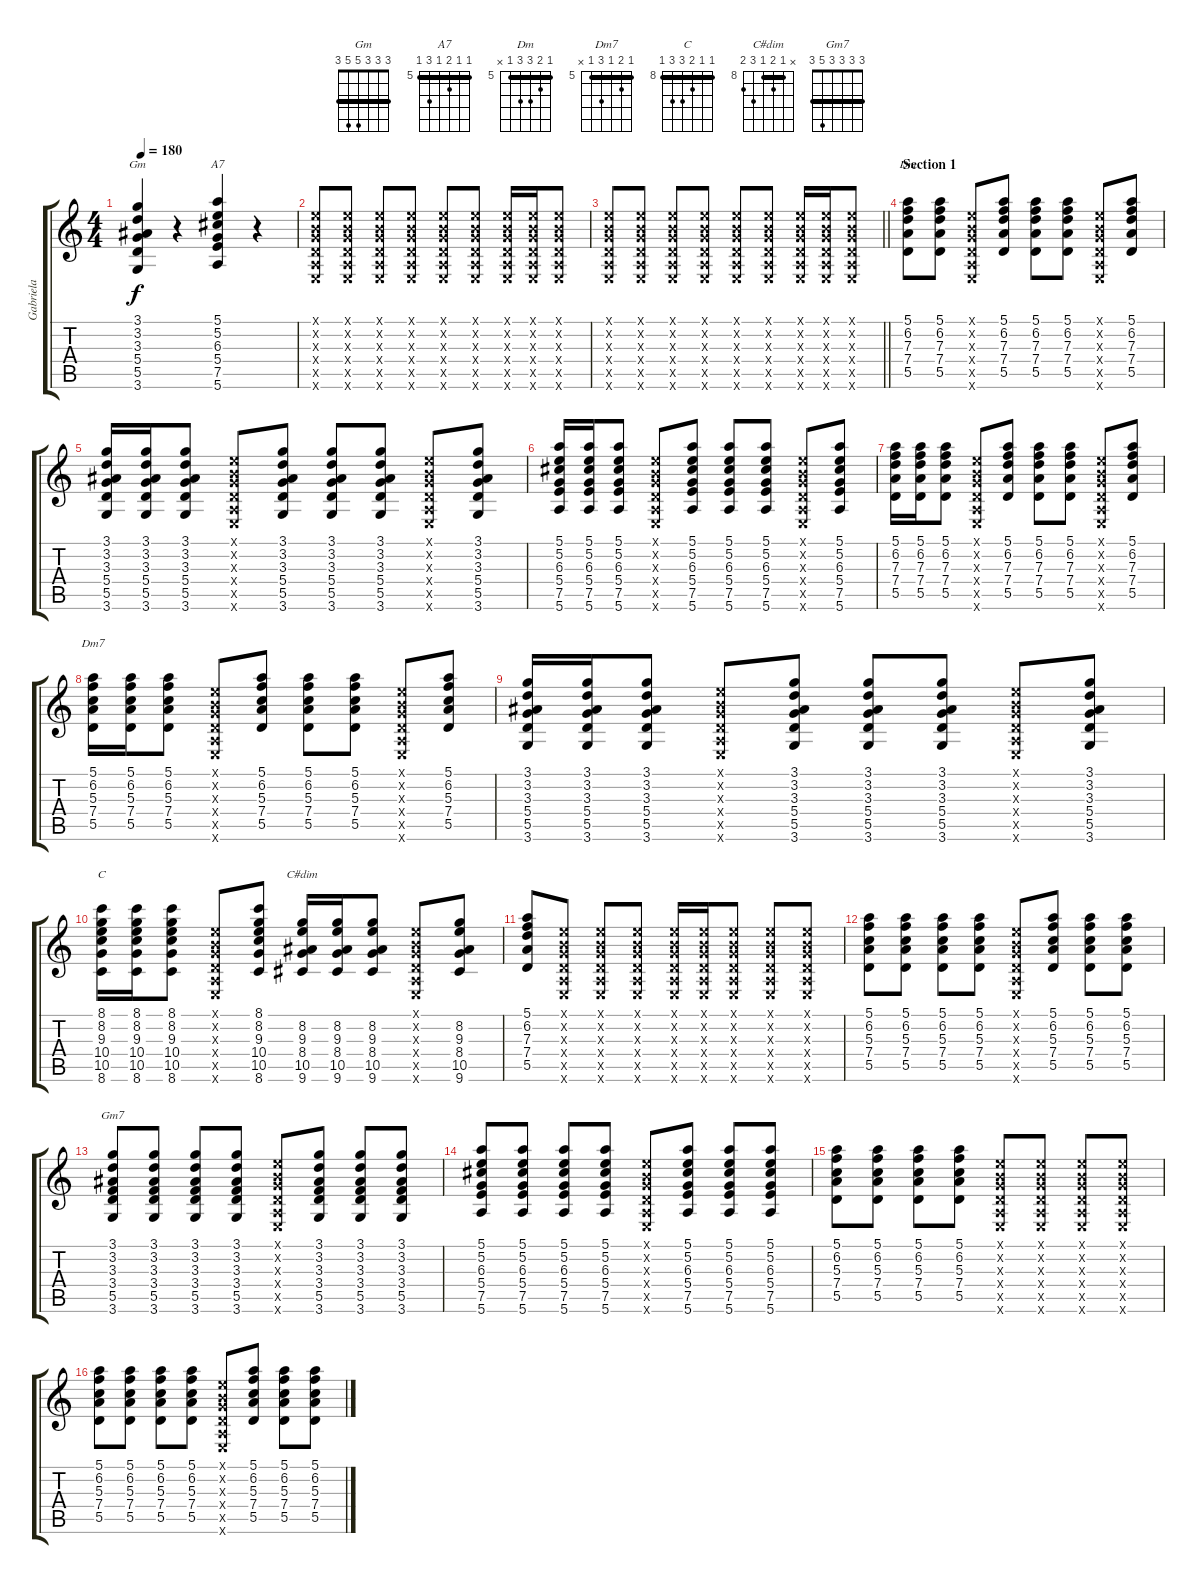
\track ("Gabriela" "Gabriela") {instrument acousticguitarnylon}
\staff {score tabs}
\tuning (E4 B3 G3 D3 A2 E2) {hide}
\chord ("Gm" 3 3 3 5 5 3) {barre 3}
\chord ("A7" 5 5 6 5 7 5) {firstfret 5 barre 5}
\chord ("Dm" 5 6 7 7 5 x) {firstfret 5 barre 5}
\chord ("Dm7" 5 6 5 7 5 x) {firstfret 5 barre 5}
\chord ("C" 8 8 9 10 10 8) {firstfret 8 barre 8}
\chord ("C#dim" x 8 9 8 10 9) {firstfret 8 barre 8}
\chord ("Gm7" 3 3 3 3 5 3) {barre 3}
\ts (4 4)
\tempo 180
\clef g2
\ks c
(3.1 3.2 3.3 5.4 5.5 3.6).4{ch "Gm" dy f} r.4 (5.1 5.2 6.3 5.4 7.5 5.6).4{ch "A7"} r.4 |
(0.1{x} 0.2{x} 0.3{x} 0.4{x} 0.5{x} 0.6{x}).8 (0.1{x} 0.2{x} 0.3{x} 0.4{x} 0.5{x} 0.6{x}).8 (0.1{x} 0.2{x} 0.3{x} 0.4{x} 0.5{x} 0.6{x}).8 (0.1{x} 0.2{x} 0.3{x} 0.4{x} 0.5{x} 0.6{x}).8 (0.1{x} 0.2{x} 0.3{x} 0.4{x} 0.5{x} 0.6{x}).8 (0.1{x} 0.2{x} 0.3{x} 0.4{x} 0.5{x} 0.6{x}).8 (0.1{x} 0.2{x} 0.3{x} 0.4{x} 0.5{x} 0.6{x}).16 (0.1{x} 0.2{x} 0.3{x} 0.4{x} 0.5{x} 0.6{x}).16 (0.1{x} 0.2{x} 0.3{x} 0.4{x} 0.5{x} 0.6{x}).8 |
\barLineRight lightlight
(0.1{x} 0.2{x} 0.3{x} 0.4{x} 0.5{x} 0.6{x}).8 (0.1{x} 0.2{x} 0.3{x} 0.4{x} 0.5{x} 0.6{x}).8 (0.1{x} 0.2{x} 0.3{x} 0.4{x} 0.5{x} 0.6{x}).8 (0.1{x} 0.2{x} 0.3{x} 0.4{x} 0.5{x} 0.6{x}).8 (0.1{x} 0.2{x} 0.3{x} 0.4{x} 0.5{x} 0.6{x}).8 (0.1{x} 0.2{x} 0.3{x} 0.4{x} 0.5{x} 0.6{x}).8 (0.1{x} 0.2{x} 0.3{x} 0.4{x} 0.5{x} 0.6{x}).16 (0.1{x} 0.2{x} 0.3{x} 0.4{x} 0.5{x} 0.6{x}).16 (0.1{x} 0.2{x} 0.3{x} 0.4{x} 0.5{x} 0.6{x}).8 |
\section ("" "Section 1")
(5.1 6.2 7.3 7.4 5.5).8{ch "Dm"} (5.1 6.2 7.3 7.4 5.5).8 (0.1{x} 0.2{x} 0.3{x} 0.4{x} 0.5{x} 0.6{x}).8 (5.1 6.2 7.3 7.4 5.5).8 (5.1 6.2 7.3 7.4 5.5).8 (5.1 6.2 7.3 7.4 5.5).8 (0.1{x} 0.2{x} 0.3{x} 0.4{x} 0.5{x} 0.6{x}).8 (5.1 6.2 7.3 7.4 5.5).8 |
(3.1 3.2 3.3 5.4 5.5 3.6).16 (3.1 3.2 3.3 5.4 5.5 3.6).16 (3.1 3.2 3.3 5.4 5.5 3.6).8 (0.1{x} 0.2{x} 0.3{x} 0.4{x} 0.5{x} 0.6{x}).8 (3.1 3.2 3.3 5.4 5.5 3.6).8 (3.1 3.2 3.3 5.4 5.5 3.6).8 (3.1 3.2 3.3 5.4 5.5 3.6).8 (0.1{x} 0.2{x} 0.3{x} 0.4{x} 0.5{x} 0.6{x}).8 (3.1 3.2 3.3 5.4 5.5 3.6).8 |
(5.1 5.2 6.3 5.4 7.5 5.6).16 (5.1 5.2 6.3 5.4 7.5 5.6).16 (5.1 5.2 6.3 5.4 7.5 5.6).8 (0.1{x} 0.2{x} 0.3{x} 0.4{x} 0.5{x} 0.6{x}).8 (5.1 5.2 6.3 5.4 7.5 5.6).8 (5.1 5.2 6.3 5.4 7.5 5.6).8 (5.1 5.2 6.3 5.4 7.5 5.6).8 (0.1{x} 0.2{x} 0.3{x} 0.4{x} 0.5{x} 0.6{x}).8 (5.1 5.2 6.3 5.4 7.5 5.6).8 |
(5.1 6.2 7.3 7.4 5.5).16 (5.1 6.2 7.3 7.4 5.5).16 (5.1 6.2 7.3 7.4 5.5).8 (0.1{x} 0.2{x} 0.3{x} 0.4{x} 0.5{x} 0.6{x}).8 (5.1 6.2 7.3 7.4 5.5).8 (5.1 6.2 7.3 7.4 5.5).8 (5.1 6.2 7.3 7.4 5.5).8 (0.1{x} 0.2{x} 0.3{x} 0.4{x} 0.5{x} 0.6{x}).8 (5.1 6.2 7.3 7.4 5.5).8 |
(5.1 6.2 5.3 7.4 5.5).16{ch "Dm7"} (5.1 6.2 5.3 7.4 5.5).16 (5.1 6.2 5.3 7.4 5.5).8 (0.1{x} 0.2{x} 0.3{x} 0.4{x} 0.5{x} 0.6{x}).8 (5.1 6.2 5.3 7.4 5.5).8 (5.1 6.2 5.3 7.4 5.5).8 (5.1 6.2 5.3 7.4 5.5).8 (0.1{x} 0.2{x} 0.3{x} 0.4{x} 0.5{x} 0.6{x}).8 (5.1 6.2 5.3 7.4 5.5).8 |
(3.1 3.2 3.3 5.4 5.5 3.6).16 (3.1 3.2 3.3 5.4 5.5 3.6).16 (3.1 3.2 3.3 5.4 5.5 3.6).8 (0.1{x} 0.2{x} 0.3{x} 0.4{x} 0.5{x} 0.6{x}).8 (3.1 3.2 3.3 5.4 5.5 3.6).8 (3.1 3.2 3.3 5.4 5.5 3.6).8 (3.1 3.2 3.3 5.4 5.5 3.6).8 (0.1{x} 0.2{x} 0.3{x} 0.4{x} 0.5{x} 0.6{x}).8 (3.1 3.2 3.3 5.4 5.5 3.6).8 |
(8.1 8.2 9.3 10.4 10.5 8.6).16{ch "C"} (8.1 8.2 9.3 10.4 10.5 8.6).16 (8.1 8.2 9.3 10.4 10.5 8.6).8 (0.1{x} 0.2{x} 0.3{x} 0.4{x} 0.5{x} 0.6{x}).8 (8.1 8.2 9.3 10.4 10.5 8.6).8 (8.2 9.3 8.4 10.5 9.6).16{ch "C#dim"} (8.2 9.3 8.4 10.5 9.6).16 (8.2 9.3 8.4 10.5 9.6).8 (0.1{x} 0.2{x} 0.3{x} 0.4{x} 0.5{x} 0.6{x}).8 (8.2 9.3 8.4 10.5 9.6).8 |
(5.1 6.2 7.3 7.4 5.5).8 (0.1{x} 0.2{x} 0.3{x} 0.4{x} 0.5{x} 0.6{x}).8 (0.1{x} 0.2{x} 0.3{x} 0.4{x} 0.5{x} 0.6{x}).8 (0.1{x} 0.2{x} 0.3{x} 0.4{x} 0.5{x} 0.6{x}).8 (0.1{x} 0.2{x} 0.3{x} 0.4{x} 0.5{x} 0.6{x}).16 (0.1{x} 0.2{x} 0.3{x} 0.4{x} 0.5{x} 0.6{x}).16 (0.1{x} 0.2{x} 0.3{x} 0.4{x} 0.5{x} 0.6{x}).8 (0.1{x} 0.2{x} 0.3{x} 0.4{x} 0.5{x} 0.6{x}).8 (0.1{x} 0.2{x} 0.3{x} 0.4{x} 0.5{x} 0.6{x}).8 |
(5.1 6.2 5.3 7.4 5.5).8 (5.1 6.2 5.3 7.4 5.5).8 (5.1 6.2 5.3 7.4 5.5).8 (5.1 6.2 5.3 7.4 5.5).8 (0.1{x} 0.2{x} 0.3{x} 0.4{x} 0.5{x} 0.6{x}).8 (5.1 6.2 5.3 7.4 5.5).8 (5.1 6.2 5.3 7.4 5.5).8 (5.1 6.2 5.3 7.4 5.5).8 |
(3.1 3.2 3.3 3.4 5.5 3.6).8{ch "Gm7"} (3.1 3.2 3.3 3.4 5.5 3.6).8 (3.1 3.2 3.3 3.4 5.5 3.6).8 (3.1 3.2 3.3 3.4 5.5 3.6).8 (0.1{x} 0.2{x} 0.3{x} 0.4{x} 0.5{x} 0.6{x}).8 (3.1 3.2 3.3 3.4 5.5 3.6).8 (3.1 3.2 3.3 3.4 5.5 3.6).8 (3.1 3.2 3.3 3.4 5.5 3.6).8 |
(5.1 5.2 6.3 5.4 7.5 5.6).8 (5.1 5.2 6.3 5.4 7.5 5.6).8 (5.1 5.2 6.3 5.4 7.5 5.6).8 (5.1 5.2 6.3 5.4 7.5 5.6).8 (0.1{x} 0.2{x} 0.3{x} 0.4{x} 0.5{x} 0.6{x}).8 (5.1 5.2 6.3 5.4 7.5 5.6).8 (5.1 5.2 6.3 5.4 7.5 5.6).8 (5.1 5.2 6.3 5.4 7.5 5.6).8 |
(5.1 6.2 5.3 7.4 5.5).8 (5.1 6.2 5.3 7.4 5.5).8 (5.1 6.2 5.3 7.4 5.5).8 (5.1 6.2 5.3 7.4 5.5).8 (0.1{x} 0.2{x} 0.3{x} 0.4{x} 0.5{x} 0.6{x}).8 (0.1{x} 0.2{x} 0.3{x} 0.4{x} 0.5{x} 0.6{x}).8 (0.1{x} 0.2{x} 0.3{x} 0.4{x} 0.5{x} 0.6{x}).8 (0.1{x} 0.2{x} 0.3{x} 0.4{x} 0.5{x} 0.6{x}).8 |
(5.1 6.2 5.3 7.4 5.5).8 (5.1 6.2 5.3 7.4 5.5).8 (5.1 6.2 5.3 7.4 5.5).8 (5.1 6.2 5.3 7.4 5.5).8 (0.1{x} 0.2{x} 0.3{x} 0.4{x} 0.5{x} 0.6{x}).8 (5.1 6.2 5.3 7.4 5.5).8 (5.1 6.2 5.3 7.4 5.5).8 (5.1 6.2 5.3 7.4 5.5).8
